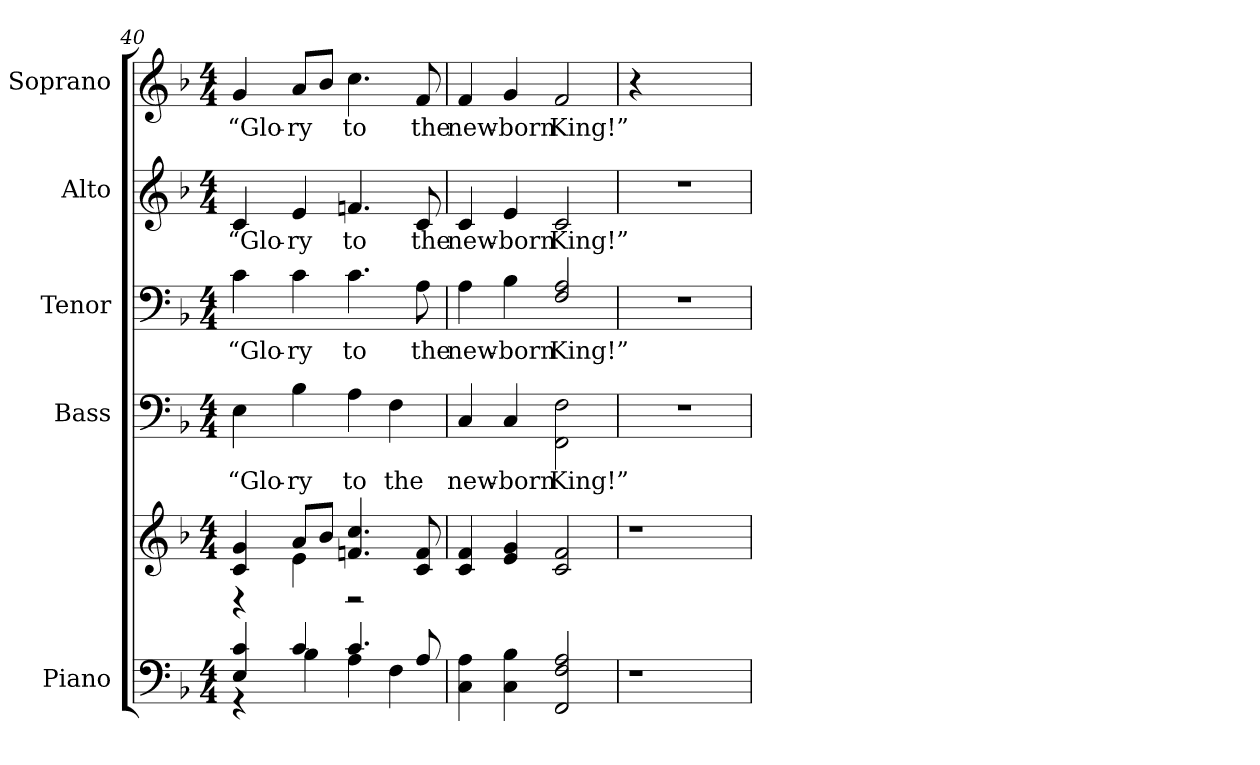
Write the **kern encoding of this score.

**kern	**kern	**kern	**text	**kern	**text	**kern	**text	**kern	**text
*part5	*part5	*part4	*part4	*part3	*part3	*part2	*part2	*part1	*part1
*staff6	*staff5	*staff4	*staff4	*staff3	*staff3	*staff2	*staff2	*staff1	*staff1
*I"Piano	*	*I"Bass	*	*I"Tenor	*	*I"Alto	*	*I"Soprano	*
*I'Pno.	*	*I'B.	*	*I'T.	*	*I'A.	*	*I'S.	*
*clefF4	*clefG2	*clefF4	*	*clefF4	*	*clefG2	*	*clefG2	*
*k[b-]	*k[b-]	*k[b-]	*	*k[b-]	*	*k[b-]	*	*k[b-]	*
*F:	*F:	*F:	*	*F:	*	*F:	*	*F:	*
*M4/4	*M4/4	*M4/4	*	*M4/4	*	*M4/4	*	*M4/4	*
=40	=40	=40	=40	=40	=40	=40	=40	=40	=40
*^	*^	*	*	*	*	*	*	*	*
!	!	!	!	!	!LO:LY:b:color=#000000	!	!	!	!	!	!
!	!	!	!	!	!	!	!LO:LY:b:color=#000000	!	!	!	!
!	!	!	!	!	!	!	!	!	!LO:LY:b:color=#000000	!	!
!	!	!	!	!	!	!	!	!	!	!	!LO:LY:b:color=#000000
4Ei/ 4ci	4r	4ci/ 4gi	4r	4Ei\	“Glo-	4ci\	“Glo-	4ci/	“Glo-	4gi/	“Glo-
!	!	!	!	!	!LO:LY:b:color=#000000	!	!	!	!	!	!
!	!	!	!	!	!	!	!LO:LY:b:color=#000000	!	!	!	!
!	!	!	!	!	!	!	!	!	!LO:LY:b:color=#000000	!	!
!	!	!	!	!	!	!	!	!	!	!	!LO:LY:b:color=#000000
4ci/	4B-i\	8ai/L	4ei\	4B-i\	-ry	4ci\	-ry	4ei/	-ry	8ai/L	-ry
.	.	8b-i/J	.	.	.	.	.	.	.	8b-i/J	.
!	!	!	!	!	!LO:LY:b:color=#000000	!	!	!	!	!	!
!	!	!	!	!	!	!	!LO:LY:b:color=#000000	!	!	!	!
!	!	!	!	!	!	!	!	!	!LO:LY:b:color=#000000	!	!
!	!	!	!	!	!	!	!	!	!	!	!LO:LY:b:color=#000000
4.ci/	4Ai\	4.fni/ 4.cci	2r	4Ai\	to	4.ci\	to	4.fni/	to	4.cci\	to
!	!	!	!	!	!LO:LY:b:color=#000000	!	!	!	!	!	!
.	4Fi\	.	.	4Fi\	the	.	.	.	.	.	.
!	!	!	!	!	!	!	!LO:LY:b:color=#000000	!	!	!	!
!	!	!	!	!	!	!	!	!	!LO:LY:b:color=#000000	!	!
!	!	!	!	!	!	!	!	!	!	!	!LO:LY:b:color=#000000
8Ai/	.	8ci/ 8fi	.	.	.	8Ai\	the	8ci/	the	8fi/	the
*v	*v	*	*	*	*	*	*	*	*	*	*
*	*v	*v	*	*	*	*	*	*	*	*
!!LO:PB:g=z
=41	=41	=41	=41	=41	=41	=41	=41	=41	=41
!	!	!	!LO:LY:b:color=#000000	!	!	!	!	!	!
!	!	!	!	!	!LO:LY:b:color=#000000	!	!	!	!
!	!	!	!	!	!	!	!LO:LY:b:color=#000000	!	!
!	!	!	!	!	!	!	!	!	!LO:LY:b:color=#000000
4Ci\ 4Ai	4ci/ 4fi	4Ci/	new-	4Ai\	new-	4ci/	new-	4fi/	new-
!	!	!	!LO:LY:b:color=#000000	!	!	!	!	!	!
!	!	!	!	!	!LO:LY:b:color=#000000	!	!	!	!
!	!	!	!	!	!	!	!LO:LY:b:color=#000000	!	!
!	!	!	!	!	!	!	!	!	!LO:LY:b:color=#000000
4Ci\ 4B-i	4ei/ 4gi	4Ci/	-born	4B-i\	-born	4ei/	-born	4gi/	-born
!	!	!	!LO:LY:b:color=#000000	!	!	!	!	!	!
!	!	!	!	!	!LO:LY:b:color=#000000	!	!	!	!
!	!	!	!	!	!	!	!LO:LY:b:color=#000000	!	!
!	!	!	!	!	!	!	!	!	!LO:LY:b:color=#000000
2FFi/ 2Fi 2Ai	2ci/ 2fi	2FFi\ 2Fi	King!”	2Fi/ 2Ai	King!”	2ci/	King!”	2fi/	King!”
=42	=42	=42	=42	=42	=42	=42	=42	=42	=42
!LO:N:vis=1	!LO:N:vis=1	!LO:N:vis=1	!	!LO:N:vis=1	!	!LO:N:vis=1	!	!	!
4r	4r	1r	.	1r	.	1r	.	4r	.
2.ryy	2.ryy	.	.	.	.	.	.	2.ryy	.
=	=	=	=	=	=	=	=	=	=
*-	*-	*-	*-	*-	*-	*-	*-	*-	*-
